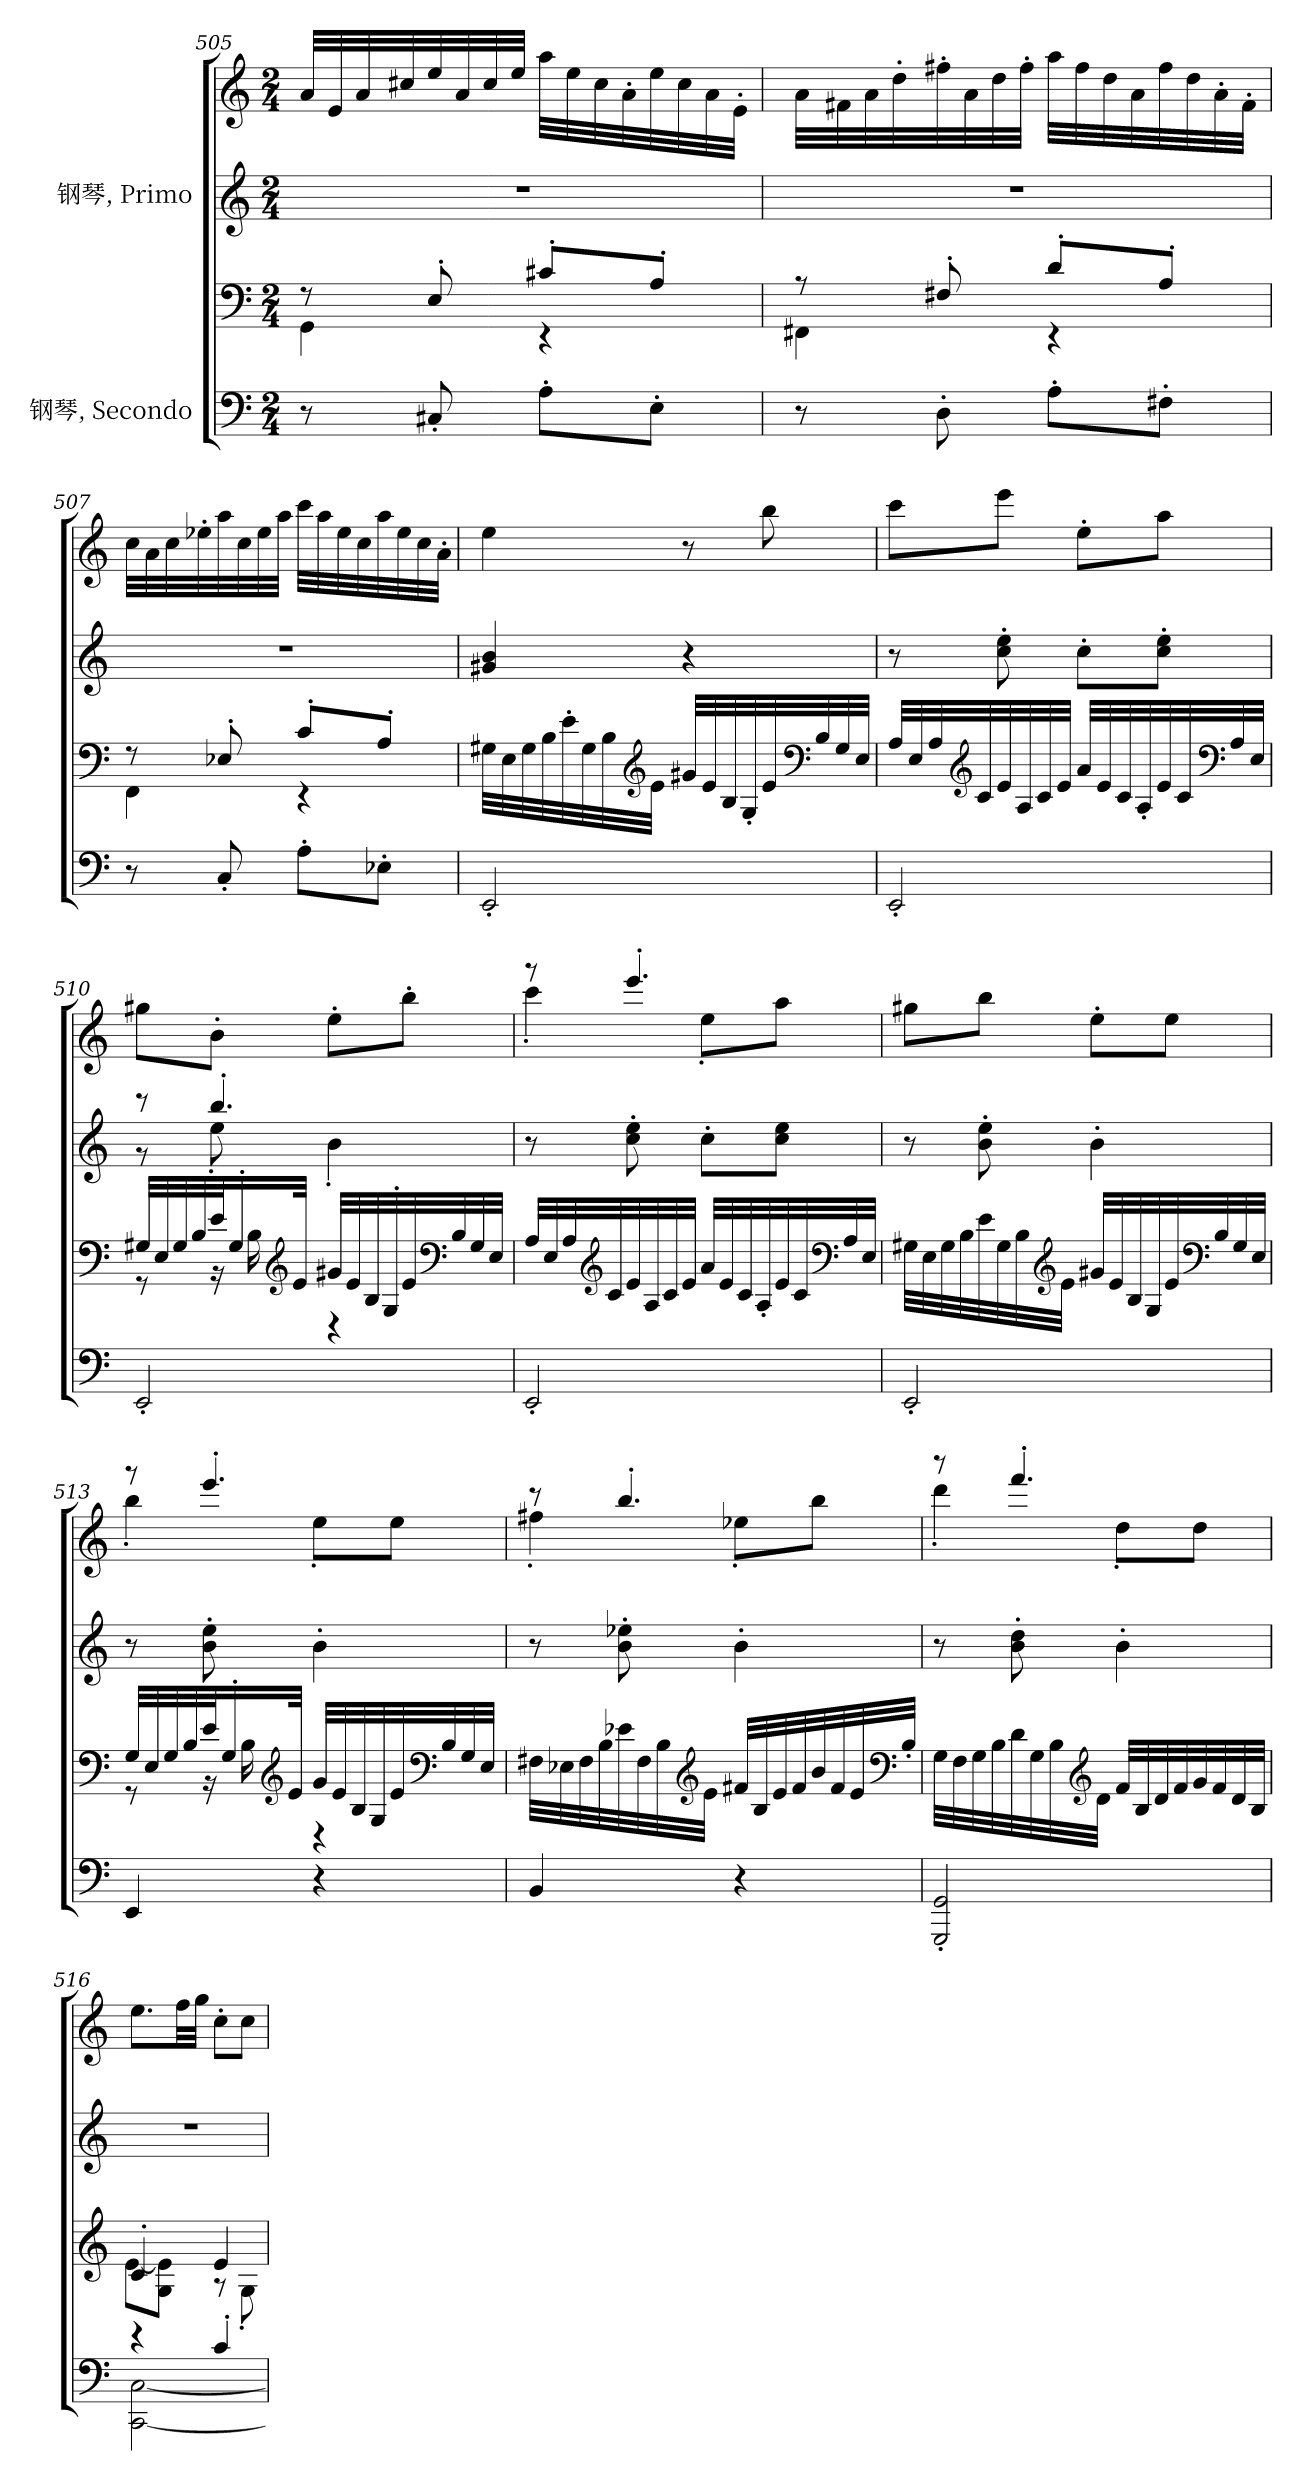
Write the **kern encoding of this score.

**kern	**kern	**kern	**kern
*part2	*part2	*part1	*part1
*staff4	*staff3	*staff2	*staff1
*I"钢琴, Secondo	*	*I"钢琴, Primo	*
!!LO:LB:g=z
*clefF4	*clefF4	*clefG2	*clefG2
*k[]	*k[]	*k[]	*k[]
*M2/4	*M2/4	*M2/4	*M2/4
=505	=505	=505	=505
*	*^	*	*
8r	8r	4GG\	2r	32a/LLL
.	.	.	.	32e/
.	.	.	.	32a/
.	.	.	.	32cc#X/
8C#X'/	8E'/	.	.	32ee/
.	.	.	.	32a/
.	.	.	.	32cc#/
.	.	.	.	32ee/JJJ
8A'\L	8c#X'/L	4r	.	32aa\LLL
.	.	.	.	32ee\
.	.	.	.	32cc#\
.	.	.	.	32a'\
8E'\J	8A'/J	.	.	32ee\
.	.	.	.	32cc#\
.	.	.	.	32a\
.	.	.	.	32e'\JJJ
=506	=506	=506	=506	=506
8r	8r	4FF#X\	2r	32a\LLL
.	.	.	.	32f#X\
.	.	.	.	32a\
.	.	.	.	32dd'\
8D'\	8F#X'/	.	.	32ff#X'\
.	.	.	.	32a\
.	.	.	.	32dd\
.	.	.	.	32ff#'\JJJ
8A'\L	8d'/L	4r	.	32aa\LLL
.	.	.	.	32ff#\
.	.	.	.	32dd\
.	.	.	.	32a\
8F#X'\J	8A'/J	.	.	32ff#\
.	.	.	.	32dd\
.	.	.	.	32a'\
.	.	.	.	32f#'\JJJ
!!LO:PB:g=z
=507	=507	=507	=507	=507
8r	8r	4FF\	2r	32cc\LLL
.	.	.	.	32a\
.	.	.	.	32cc\
.	.	.	.	32ee-X'\
8C'/	8E-X'/	.	.	32aa\
.	.	.	.	32cc\
.	.	.	.	32ee-\
.	.	.	.	32aa\JJJ
8A'\L	8c'/L	4r	.	32ccc\LLL
.	.	.	.	32aa\
.	.	.	.	32ee-\
.	.	.	.	32cc\
8E-X'\J	8A'/J	.	.	32aa\
.	.	.	.	32ee-\
.	.	.	.	32cc\
.	.	.	.	32a'\JJJ
*	*v	*v	*	*
=508	=508	=508	=508
2EE'/	32G#X\LLL	4g#X/ 4b/	4ee\
.	32E\	.	.
.	32G#\	.	.
.	32B\	.	.
.	32e'\	.	.
.	32G#\	.	.
.	32B\	.	.
*	*clefG2	*	*
.	32e\JJJ	.	.
.	32g#X/LLL	4r	8r
.	32e/	.	.
.	32B/	.	.
.	32G#'/	.	.
.	32e/	.	8bb\
*	*clefF4	*	*
.	32B/	.	.
.	32G#/	.	.
.	32E/JJJ	.	.
!!LO:LB:g=z
=509	=509	=509	=509
2EE'/	32A/LLL	8r	8ccc\L
.	32E/	.	.
.	32A/	.	.
*	*clefG2	*	*
.	32c/	.	.
.	32e/	8cc\' 8ee\'	8eee\J
.	32A/	.	.
.	32c/	.	.
.	32e/JJJ	.	.
.	32a/LLL	8cc'\L	8ee'\L
.	32e/	.	.
.	32c/	.	.
.	32A'/	.	.
.	32e/	8cc\' 8ee\'J	8aa\J
.	32c/	.	.
*	*clefF4	*	*
.	32A/	.	.
.	32E/JJJ	.	.
=510	=510	=510	=510
*	*^	*^	*
2EE'/	32G#X/LLL	8r	8r	8r	8gg#X\L
.	32E/	.	.	.	.
.	32G#/	.	.	.	.
.	32B/	.	.	.	.
.	32e/J	16r	4.bb'/	8ee'\	8b'\J
.	16G#'/	.	.	.	.
.	.	16B\	.	.	.
*	*clefG2	*	*	*	*
.	32e/JJk	.	.	.	.
.	32g#X/LLL	4r	.	4b'\	8ee'\L
.	32e/	.	.	.	.
.	32B/	.	.	.	.
.	32G#'/	.	.	.	.
.	32e/	.	.	.	8bb'\J
*	*clefF4	*	*	*	*
.	32B/	.	.	.	.
.	32G#/	.	.	.	.
.	32E/JJJ	.	.	.	.
*	*v	*v	*	*	*
*	*	*v	*v	*
!!LO:LB:g=z
=511	=511	=511	=511
*	*	*	*^
2EE'/	32A/LLL	8r	8r	4ccc'\
.	32E/	.	.	.
.	32A/	.	.	.
*	*clefG2	*	*	*
.	32c/	.	.	.
.	32e/	8cc\' 8ee\'	4.eee'/	.
.	32A/	.	.	.
.	32c/	.	.	.
.	32e/JJJ	.	.	.
.	32a/LLL	8cc'\L	.	8ee'\L
.	32e/	.	.	.
.	32c/	.	.	.
.	32A'/	.	.	.
.	32e/	8cc\ 8ee\J	.	8aa\J
.	32c/	.	.	.
*	*clefF4	*	*	*
.	32A/	.	.	.
.	32E/JJJ	.	.	.
*	*	*	*v	*v
=512	=512	=512	=512
2EE'/	32G#X\LLL	8r	8gg#X\L
.	32E\	.	.
.	32G#\	.	.
.	32B\	.	.
.	32e\	8b\' 8ee\'	8bb\J
.	32G#\	.	.
.	32B\	.	.
*	*clefG2	*	*
.	32e\JJJ	.	.
.	32g#X/LLL	4b'\	8ee'\L
.	32e/	.	.
.	32B/	.	.
.	32G#/	.	.
.	32e/	.	8ee\J
*	*clefF4	*	*
.	32B/	.	.
.	32G#/	.	.
.	32E/JJJ	.	.
!!LO:PB:g=z
=513	=513	=513	=513
*	*^	*	*^
4EE/	32G/LLL	8r	8r	8r	4bb'\
.	32E/	.	.	.	.
.	32G/	.	.	.	.
.	32B/	.	.	.	.
.	32e/J	16r	8b\' 8ee\'	4.eee'/	.
.	16G'/	.	.	.	.
.	.	16B\	.	.	.
*	*clefG2	*	*	*	*
.	32e/JJk	.	.	.	.
4r	32g/LLL	4r	4b'\	.	8ee'\L
.	32e/	.	.	.	.
.	32B/	.	.	.	.
.	32G/	.	.	.	.
.	32e/	.	.	.	8ee\J
*	*clefF4	*	*	*	*
.	32B/	.	.	.	.
.	32G/	.	.	.	.
.	32E/JJJ	.	.	.	.
*	*v	*v	*	*	*
=514	=514	=514	=514	=514
4BB/	32F#X\LLL	8r	8r	4ff#X'\
.	32E-X\	.	.	.
.	32F#\	.	.	.
.	32B\	.	.	.
.	32e-X\	8b\' 8ee-X\'	4.bb'/	.
.	32F#\	.	.	.
.	32B\	.	.	.
*	*clefG2	*	*	*
.	32e-\JJJ	.	.	.
4r	32f#X/LLL	4b'\	.	8ee-X'\L
.	32B/	.	.	.
.	32e-/	.	.	.
.	32f#/	.	.	.
.	32b/	.	.	8bb\J
.	32f#/	.	.	.
.	32e-/	.	.	.
*	*clefF4	*	*	*
.	32B'/JJJ	.	.	.
!!LO:LB:g=z	!!
=515	=515	=515	=515	=515
2GGG/' 2GG/'	32G\LLL	8r	8r	4ddd'\
.	32F\	.	.	.
.	32G\	.	.	.
.	32B\	.	.	.
.	32d\	8b\' 8dd\'	4.fff'/	.
.	32G\	.	.	.
.	32B\	.	.	.
*	*clefG2	*	*	*
.	32d\JJJ	.	.	.
.	32f/LLL	4b'\	.	8dd'\L
.	32B/	.	.	.
.	32d/	.	.	.
.	32f/	.	.	.
.	32g/	.	.	8dd\J
.	32f/	.	.	.
.	32d/	.	.	.
.	32B/JJJ	.	.	.
*	*	*	*v	*v
=516	=516	=516	=516
*^	*^	*	*
4r	[2CC\ [2C\	4c'/	[8e\L	2r	8.ee\L
.	.	.	8G\ 8e\]J	.	.
.	.	.	.	.	32ff\LL
.	.	.	.	.	32gg\JJJ
4c'/	.	4e/	8r	.	8cc'\L
.	.	.	8G'\	.	8cc\J
*v	*v	*	*	*	*
*	*v	*v	*	*
=	=	=	=
*-	*-	*-	*-
